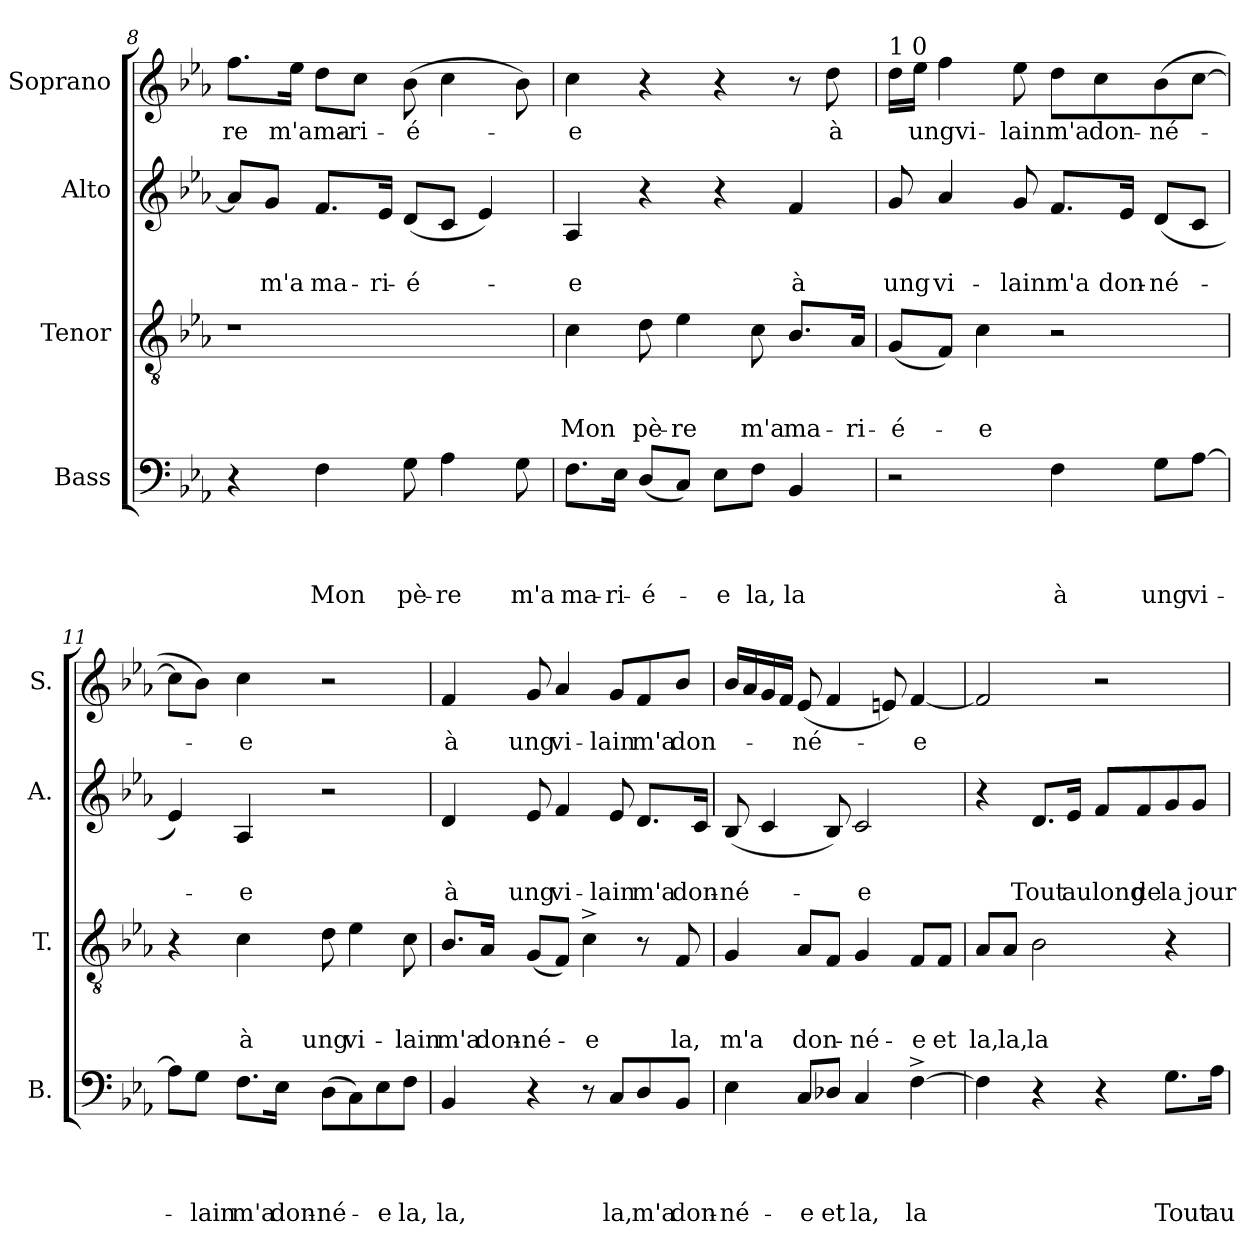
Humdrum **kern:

**kern	**text	**text	**text	**text	**kern	**text	**text	**text	**kern	**text	**text	**kern	**text
*part4	*part4	*part4	*part4	*part4	*part3	*part3	*part3	*part3	*part2	*part2	*part2	*part1	*part1
*staff4	*staff4	*staff4	*staff4	*staff4	*staff3	*staff3	*staff3	*staff3	*staff2	*staff2	*staff2	*staff1	*staff1
*I"Bass	*	*	*	*	*I"Tenor	*	*	*	*I"Alto	*	*	*I"Soprano	*
*I'B.	*	*	*	*	*I'T.	*	*	*	*I'A.	*	*	*I'S.	*
*clefF4	*	*	*	*	*clefGv2	*	*	*	*clefG2	*	*	*clefG2	*
*k[b-e-a-]	*	*	*	*	*k[b-e-a-]	*	*	*	*k[b-e-a-]	*	*	*k[b-e-a-]	*
*E-:	*	*	*	*	*E-:	*	*	*	*E-:	*	*	*E-:	*
=8	=8	=8	=8	=8	=8	=8	=8	=8	=8	=8	=8	=8	=8
!	!	!	!	!	!	!	!	!	!	!	!	!	!LO:LY:b
4r	.	.	.	.	1r	.	.	.	8a-/L]	.	.	8.ff\L	-re
!	!	!	!	!	!	!	!	!	!	!	!LO:LY:b	!	!
.	.	.	.	.	.	.	.	.	8g/J	.	m'a	.	.
!	!	!	!	!	!	!	!	!	!	!	!	!	!LO:LY:b
.	.	.	.	.	.	.	.	.	.	.	.	16ee-\Jk	m'ama-
!	!	!	!	!LO:LY:b	!	!	!	!	!	!	!LO:LY:b	!	!
4F\	.	.	.	Mon	.	.	.	.	8.f/L	.	ma-	8dd\L	.
!	!	!	!	!	!	!	!	!	!	!	!	!	!LO:LY:b
.	.	.	.	.	.	.	.	.	.	.	.	8cc\J	-ri-
!	!	!	!	!	!	!	!	!	!	!	!LO:LY:b	!	!
.	.	.	.	.	.	.	.	.	16e-/Jk	.	-ri-	.	.
!	!	!	!	!LO:LY:b	!	!	!	!	!	!	!LO:LY:b:rj	!	!LO:LY:b:rj
8G\	.	.	.	pè-	.	.	.	.	(<8d/L	.	-é-	(>8b-\	-é-
!	!	!	!	!LO:LY:b	!	!	!	!	!	!	!	!	!
4A-\	.	.	.	-re	.	.	.	.	8c/J	.	.	4cc\	.
.	.	.	.	.	.	.	.	.	4e-/)	.	.	.	.
!	!	!	!	!LO:LY:b	!	!	!	!	!	!	!	!	!
8G\	.	.	.	m'a	.	.	.	.	.	.	.	8b-\)	.
=9	=9	=9	=9	=9	=9	=9	=9	=9	=9	=9	=9	=9	=9
!	!	!	!	!LO:LY:b	!	!	!	!LO:LY:b	!	!	!LO:LY:b	!	!LO:LY:b
8.F\L	.	.	.	ma-	4c\	.	.	Mon	4A-/	.	-e	4cc\	-e
!	!	!	!	!LO:LY:b	!	!	!	!	!	!	!	!	!
16E-\Jk	.	.	.	-ri-	.	.	.	.	.	.	.	.	.
!	!	!	!	!LO:LY:b:rj	!	!	!	!LO:LY:b	!	!	!	!	!
(<8D/L	.	.	.	-é-	8d\	.	.	pè-	4r	.	.	4r	.
!	!	!	!	!	!	!	!	!LO:LY:b	!	!	!	!	!
8C/J)	.	.	.	.	4e-\	.	.	-re	.	.	.	.	.
!	!	!	!	!LO:LY:b	!	!	!	!	!	!	!	!	!
8E-\L	.	.	.	-e	.	.	.	.	4r	.	.	4r	.
!	!	!	!	!LO:LY:b	!	!	!	!LO:LY:b	!	!	!	!	!
8F\J	.	.	.	la,	8c\	.	.	m'a	.	.	.	.	.
!	!	!	!	!LO:LY:b	!	!	!	!LO:LY:b	!	!	!LO:LY:b	!	!
4BB-/	.	.	.	la	8.B-/L	.	.	ma-	4f/	.	à	8r	.
!	!	!	!	!	!	!	!	!	!	!	!	!	!LO:LY:b
.	.	.	.	.	.	.	.	.	.	.	.	8dd\	à
!	!	!	!	!	!	!	!	!LO:LY:b	!	!	!	!	!
.	.	.	.	.	16A-/Jk	.	.	-ri-	.	.	.	.	.
!!LO:LB:g=z
=10	=10	=10	=10	=10	=10	=10	=10	=10	=10	=10	=10	=10	=10
!	!	!	!	!	!	!	!	!	!	!	!	!LO:TX:a:t=1 0	!
!	!	!	!	!	!	!	!	!LO:LY:b:rj	!	!	!LO:LY:b	!	!
2r	.	.	.	.	(<8G/L	.	.	-é-	8g/	.	ung	16dd\LL	.
!	!	!	!	!	!	!	!	!	!	!	!	!	!LO:LY:b
.	.	.	.	.	.	.	.	.	.	.	.	16ee-\JJ	ungvi-
!	!	!	!	!	!	!	!	!	!	!	!LO:LY:b	!	!
.	.	.	.	.	8F/J)	.	.	.	4a-/	.	vi-	4ff\	.
!	!	!	!	!	!	!	!	!LO:LY:b	!	!	!	!	!
.	.	.	.	.	4c\	.	.	-e	.	.	.	.	.
!	!	!	!	!	!	!	!	!	!	!	!LO:LY:b	!	!LO:LY:b
.	.	.	.	.	.	.	.	.	8g/	.	-lain	8ee-\	-lain
!	!	!	!	!LO:LY:b	!	!	!	!	!	!	!LO:LY:b	!	!LO:LY:b
4F\	.	.	.	à	2r	.	.	.	8.f/L	.	m'a	8dd\L	m'a
!	!	!	!	!	!	!	!	!	!	!	!	!	!LO:LY:b
.	.	.	.	.	.	.	.	.	.	.	.	8cc\	don-
!	!	!	!	!	!	!	!	!	!	!	!LO:LY:b	!	!
.	.	.	.	.	.	.	.	.	16e-/Jk	.	don-	.	.
!	!	!	!	!LO:LY:b	!	!	!	!	!	!	!LO:LY:b	!	!LO:LY:b
8G\L	.	.	.	ung	.	.	.	.	(<8d/L	.	-né-	(>8b-\	-né-
!	!	!	!	!LO:LY:b	!	!	!	!	!	!	!	!	!
[>8A-\J	.	.	.	vi-	.	.	.	.	8c/J	.	.	[>8cc\J	.
=11	=11	=11	=11	=11	=11	=11	=11	=11	=11	=11	=11	=11	=11
8A-\L]	.	.	.	.	4r	.	.	.	4e-/)	.	.	8cc\L]	.
!	!	!	!	!LO:LY:b	!	!	!	!	!	!	!	!	!
8G\J	.	.	.	-lain	.	.	.	.	.	.	.	8b-\J)	.
!	!	!	!	!LO:LY:b	!	!	!	!LO:LY:b	!	!	!LO:LY:b	!	!LO:LY:b
8.F\L	.	.	.	m'a	4c\	.	.	à	4A-/	.	-e	4cc\	-e
!	!	!	!	!LO:LY:b	!	!	!	!	!	!	!	!	!
16E-\Jk	.	.	.	don-	.	.	.	.	.	.	.	.	.
!	!	!	!	!LO:LY:b	!	!	!	!LO:LY:b	!	!	!	!	!
(>8D\L	.	.	.	-né-	8d\	.	.	ung	2r	.	.	2r	.
!	!	!	!	!	!	!	!	!LO:LY:b	!	!	!	!	!
8C\)	.	.	.	.	4e-\	.	.	vi-	.	.	.	.	.
!	!	!	!	!LO:LY:b	!	!	!	!	!	!	!	!	!
8E-\	.	.	.	-e	.	.	.	.	.	.	.	.	.
!	!	!	!	!LO:LY:b	!	!	!	!LO:LY:b	!	!	!	!	!
8F\J	.	.	.	la,	8c\	.	.	-lain	.	.	.	.	.
=12	=12	=12	=12	=12	=12	=12	=12	=12	=12	=12	=12	=12	=12
!	!	!	!	!LO:LY:b	!	!	!	!LO:LY:b	!	!	!LO:LY:b	!	!LO:LY:b
4BB-/	.	.	.	la,	8.B-/L	.	.	m'a	4d/	.	à	4f/	à
!	!	!	!	!	!	!	!	!LO:LY:b	!	!	!	!	!
.	.	.	.	.	16A-/Jk	.	.	don-	.	.	.	.	.
!	!	!	!	!	!	!	!	!LO:LY:b	!	!	!LO:LY:b	!	!LO:LY:b
4r	.	.	.	.	(<8G/L	.	.	-né-	8e-/	.	ung	8g/	ung
!	!	!	!	!	!	!	!	!	!	!	!LO:LY:b	!	!LO:LY:b
.	.	.	.	.	8F/J)	.	.	.	4f/	.	vi-	4a-/	vi-
!	!	!	!	!	!	!	!	!LO:LY:b	!	!	!	!	!
8r	.	.	.	.	4c^>\	.	.	-e	.	.	.	.	.
!	!	!	!	!LO:LY:b	!	!	!	!	!	!	!LO:LY:b	!	!LO:LY:b
8C/L	.	.	.	la,	.	.	.	.	8e-/	.	-lain	8g/L	-lain
!	!	!	!	!LO:LY:b	!	!	!	!	!	!	!LO:LY:b	!	!LO:LY:b
8D/	.	.	.	m'a	8r	.	.	.	8.d/L	.	m'a	8f/	m'a
!	!	!	!	!LO:LY:b	!	!	!	!LO:LY:b	!	!	!	!	!LO:LY:b
8BB-/J	.	.	.	don-	8F/	.	.	la,	.	.	.	8b-/J	don-
!	!	!	!	!	!	!	!	!	!	!	!LO:LY:b	!	!
.	.	.	.	.	.	.	.	.	16c/Jk	.	don-	.	.
!!LO:PB:g=z
=13	=13	=13	=13	=13	=13	=13	=13	=13	=13	=13	=13	=13	=13
!	!	!	!	!LO:LY:b	!	!	!	!LO:LY:b	!	!	!LO:LY:b	!	!
4E-\	.	.	.	-né-	4G/	.	.	m'a	(<8B-/	.	-né-	16b-/LL	.
.	.	.	.	.	.	.	.	.	.	.	.	16a-/	.
.	.	.	.	.	.	.	.	.	4c/	.	.	16g/	.
.	.	.	.	.	.	.	.	.	.	.	.	16f/JJ	.
!	!	!	!	!LO:LY:b	!	!	!	!LO:LY:b	!	!	!	!	!LO:LY:b
8C/L	.	.	.	-e	8A-/L	.	.	don-	.	.	.	(<8e-/	-né-
!	!	!	!	!LO:LY:b	!	!	!	!	!	!	!	!	!
8D-X/J	.	.	.	et	8F/J	.	.	.	8B-/)	.	.	4f/	.
!	!	!	!	!LO:LY:b	!	!	!	!LO:LY:b	!	!	!LO:LY:b	!	!
4C/	.	.	.	la,	4G/	.	.	-né-	2c/	.	-e	.	.
.	.	.	.	.	.	.	.	.	.	.	.	8en/)	.
!	!	!	!	!LO:LY:b	!	!	!	!LO:LY:b	!	!	!	!	!LO:LY:b
[>4F^>\	.	.	.	la	8F/L	.	.	-e	.	.	.	[<4f/	-e
!	!	!	!	!	!	!	!	!LO:LY:b	!	!	!	!	!
.	.	.	.	.	8F/J	.	.	et	.	.	.	.	.
=14	=14	=14	=14	=14	=14	=14	=14	=14	=14	=14	=14	=14	=14
!	!	!	!	!	!	!	!	!LO:LY:b	!	!	!	!	!
4F\]	.	.	.	.	8A-/L	.	.	la,	4r	.	.	2f/]	.
!	!	!	!	!	!	!	!	!LO:LY:b	!	!	!	!	!
.	.	.	.	.	8A-/J	.	.	la,	.	.	.	.	.
!	!	!	!	!	!	!	!	!LO:LY:b	!	!	!LO:LY:b	!	!
4r	.	.	.	.	2B-\	.	.	la	8.d/L	.	Tout	.	.
!	!	!	!	!	!	!	!	!	!	!	!LO:LY:b	!	!
.	.	.	.	.	.	.	.	.	16e-/Jk	.	aulong	.	.
4r	.	.	.	.	.	.	.	.	8f/L	.	.	2r	.
!	!	!	!	!	!	!	!	!	!	!	!LO:LY:b	!	!
.	.	.	.	.	.	.	.	.	8f/	.	de	.	.
!	!	!	!	!LO:LY:b	!	!	!	!	!	!	!LO:LY:b	!	!
8.G\L	.	.	.	Tout	4r	.	.	.	8g/	.	la	.	.
!	!	!	!	!	!	!	!	!	!	!	!LO:LY:b	!	!
.	.	.	.	.	.	.	.	.	8g/J	.	jour-	.	.
!	!	!	!	!LO:LY:b	!	!	!	!	!	!	!	!	!
16A-\Jk	.	.	.	au	.	.	.	.	.	.	.	.	.
=	=	=	=	=	=	=	=	=	=	=	=	=	=
*-	*-	*-	*-	*-	*-	*-	*-	*-	*-	*-	*-	*-	*-
